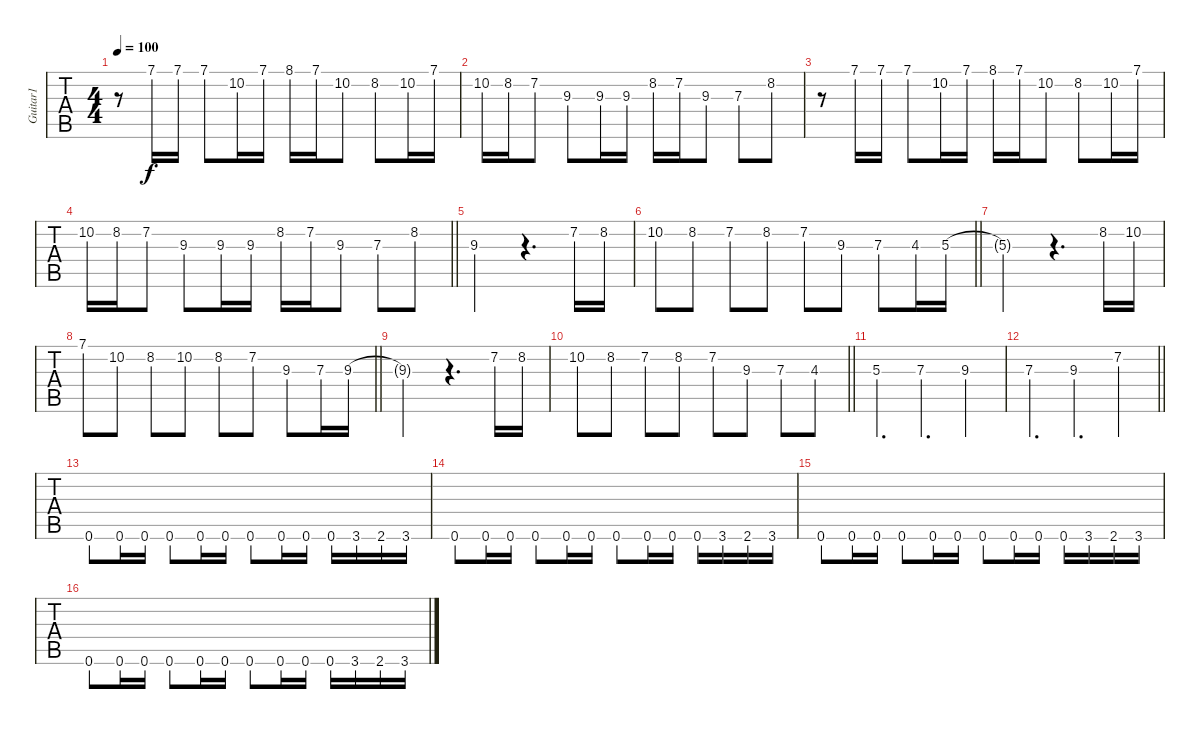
\track ("Guitar1" "Guitar1") {instrument acousticguitarsteel}
\staff {tabs}
\tuning (E4 B3 G3 D3 A2 E2) {hide}
\ts (4 4)
\tempo 100
\clef g2
\ks c
r.8{dy f} 7.1.16 7.1.16 7.1.8 10.2.16 7.1.16 8.1.16 7.1.16 10.2.8 8.2.8 10.2.16 7.1.16 |
10.2.16 8.2.16 7.2.8 9.3.8 9.3.16 9.3.16 8.2.16 7.2.16 9.3.8 7.3.8 8.2.8 |
r.8 7.1.16 7.1.16 7.1.8 10.2.16 7.1.16 8.1.16 7.1.16 10.2.8 8.2.8 10.2.16 7.1.16 |
\barLineRight lightlight
10.2.16 8.2.16 7.2.8 9.3.8 9.3.16 9.3.16 8.2.16 7.2.16 9.3.8 7.3.8 8.2.8 |
9.3.2 r.4{d} 7.2.16 8.2.16 |
\barLineRight lightlight
10.2.8 8.2.8 7.2.8 8.2.8 7.2.8 9.3.8 7.3.8 4.3.16 5.3.16 |
5.3{t}.2 r.4{d} 8.2.16 10.2.16 |
\barLineRight lightlight
7.1.8 10.2.8 8.2.8 10.2.8 8.2.8 7.2.8 9.3.8 7.3.16 9.3.16 |
9.3{t}.2 r.4{d} 7.2.16 8.2.16 |
\barLineRight lightlight
10.2.8 8.2.8 7.2.8 8.2.8 7.2.8 9.3.8 7.3.8 4.3.8 |
5.3.4{d} 7.3.4{d} 9.3.4 |
\barLineRight lightlight
7.3.4{d} 9.3.4{d} 7.2.4 |
0.6.8 0.6.16 0.6.16 0.6.8 0.6.16 0.6.16 0.6.8 0.6.16 0.6.16 0.6.16 3.6.16 2.6.16 3.6.16 |
0.6.8 0.6.16 0.6.16 0.6.8 0.6.16 0.6.16 0.6.8 0.6.16 0.6.16 0.6.16 3.6.16 2.6.16 3.6.16 |
0.6.8 0.6.16 0.6.16 0.6.8 0.6.16 0.6.16 0.6.8 0.6.16 0.6.16 0.6.16 3.6.16 2.6.16 3.6.16 |
0.6.8 0.6.16 0.6.16 0.6.8 0.6.16 0.6.16 0.6.8 0.6.16 0.6.16 0.6.16 3.6.16 2.6.16 3.6.16
